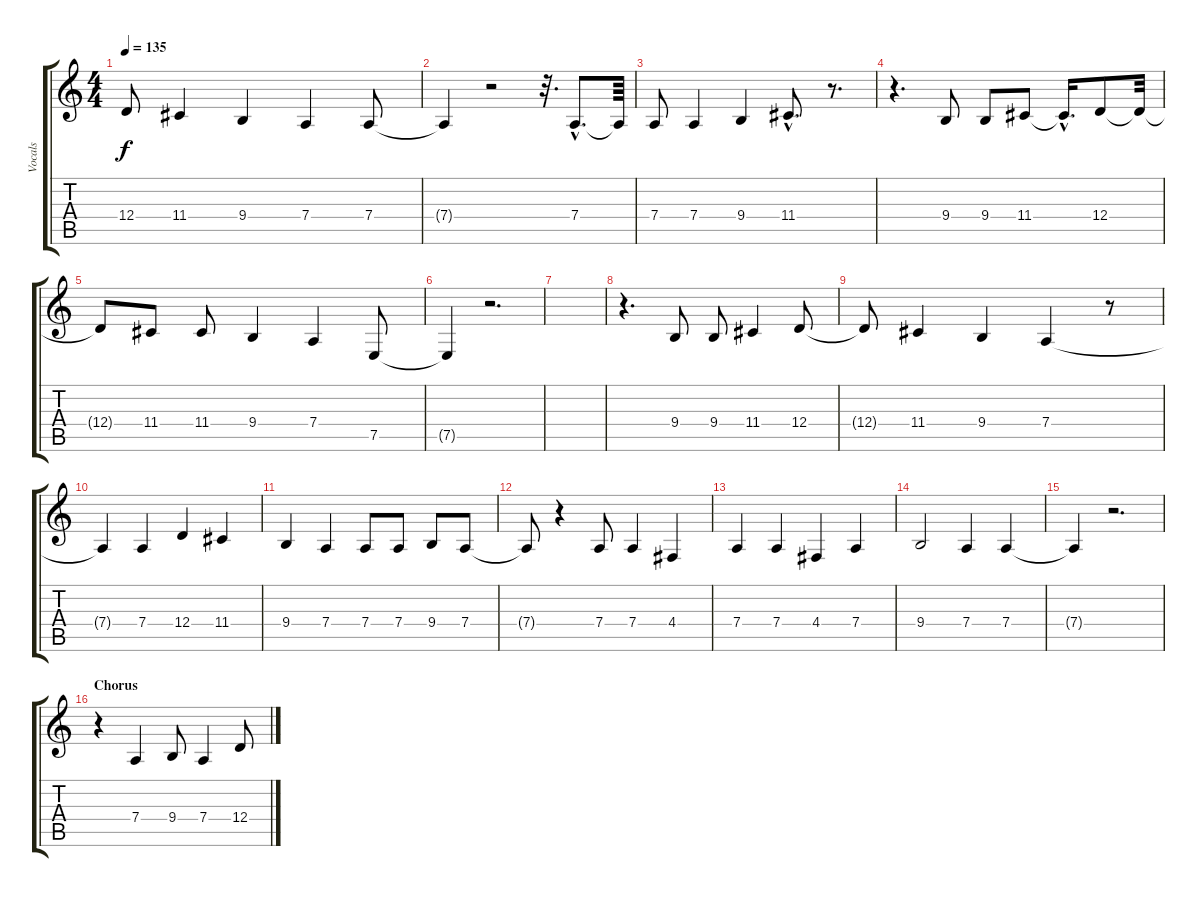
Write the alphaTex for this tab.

\track ("Vocals" "Vocals") {instrument synthvoice}
\staff {score tabs}
\tuning (E4 B3 G3 D3 A2 E2) {hide}
\ts (4 4)
\tempo 135
\clef g2
\ks c
12.4{t}.8{dy f} 11.4.4 9.4.4 7.4.4 7.4.8 |
7.4{t}.4 r.2 r.32{d} 7.4{hac}.8{d} 7.4{t}.64 |
7.4.8 7.4.4 9.4.4 11.4{hac}.8{d} r.8{d} |
r.4{d} 9.4.8 9.4.8 11.4.8 11.4{hac t}.16{d} 12.4.8 12.4{t}.32 |
12.4{t}.8 11.4.8 11.4.8 9.4.4 7.4.4 7.5.8 |
7.5{t}.4 r.2{d} |
|
r.4{d} 9.4.8 9.4.8 11.4.4 12.4.8 |
12.4{t}.8 11.4.4 9.4.4 7.4.4 r.8 |
7.4{t}.4 7.4.4 12.4.4 11.4.4 |
9.4.4 7.4.4 7.4.8 7.4.8 9.4.8 7.4.8 |
7.4{t}.8 r.4 7.4.8 7.4.4 4.4.4 |
7.4.4 7.4.4 4.4.4 7.4.4 |
9.4.2 7.4.4 7.4.4 |
7.4{t}.4 r.2{d} |
\section ("" "Chorus")
r.4 7.4.4 9.4.8 7.4.4 12.4.8
